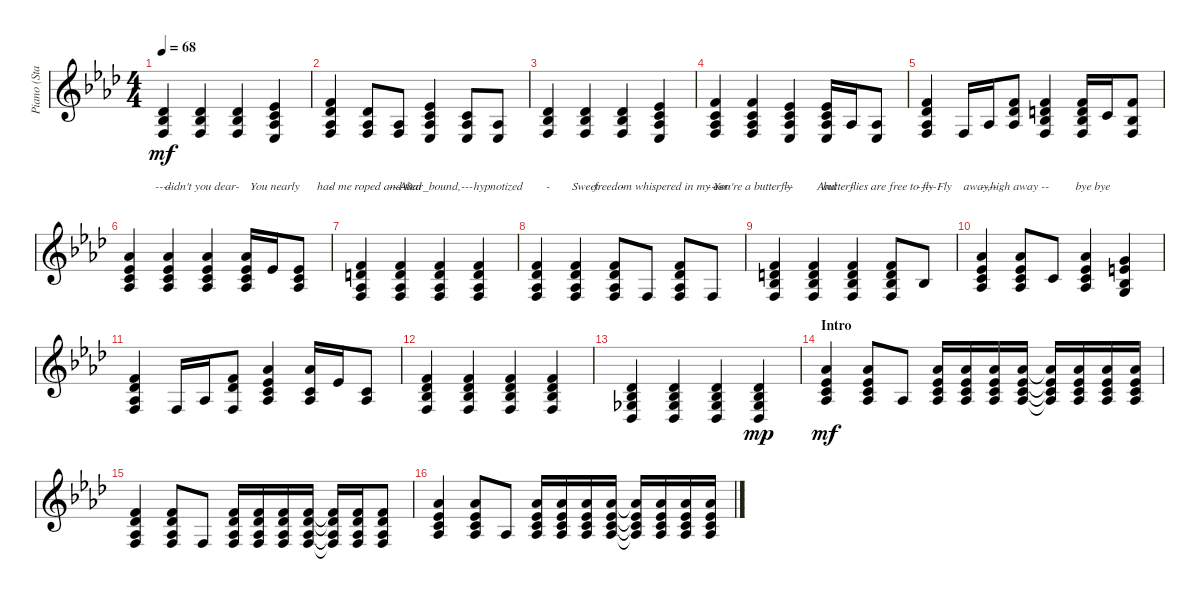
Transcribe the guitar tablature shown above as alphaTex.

\track ("Piano (Staff 1)" "Piano (Sta") {instrument acousticgrandpiano}
\staff {score}
\tuning (E4 B3 G3 D3 A2 E2 B1) {hide}
\ts (4 4)
\tempo 68
\clef g2
\ks ab
(2.2 3.3 3.4).4{lyrics (0 "") lyrics (1 "") lyrics (2 "") lyrics (3 "----") lyrics (4 "") dy mf} (2.2 3.3 3.4).4{lyrics (0 "") lyrics (1 "") lyrics (2 "") lyrics (3 "didn't you dear") lyrics (4 "")} (2.2 3.3 3.4).4{lyrics (0 "") lyrics (1 "") lyrics (2 "") lyrics (3 "-") lyrics (4 "")} (4.2 5.3 6.4 6.5).4{lyrics (0 "") lyrics (1 "") lyrics (2 "") lyrics (3 "You nearly") lyrics (4 "")} |
(1.1 2.2 1.3 3.4).4{lyrics (0 "") lyrics (1 "") lyrics (2 "") lyrics (3 "-") lyrics (4 "")} (2.2 1.3 3.4).8{lyrics (0 "") lyrics (1 "") lyrics (2 "") lyrics (3 " had me roped and tied") lyrics (4 "")} (1.3 3.4).8{lyrics (0 "") lyrics (1 "") lyrics (2 "") lyrics (3 "-----") lyrics (4 "")} (4.2 5.3 6.4 6.5).4{lyrics (0 "") lyrics (1 "") lyrics (2 "") lyrics (3 "Altar_bound,      ") lyrics (4 "")} (1.2 1.3 1.4).8{lyrics (0 "") lyrics (1 "") lyrics (2 "") lyrics (3 "---") lyrics (4 "")} (1.3 1.4).8{lyrics (0 "") lyrics (1 "") lyrics (2 "") lyrics (3 "hypnotized         ") lyrics (4 "")} |
(2.2 3.3 3.4).4{lyrics (0 "") lyrics (1 "") lyrics (2 "") lyrics (3 "-") lyrics (4 "")} (2.2 3.3 3.4).4{lyrics (0 "") lyrics (1 "") lyrics (2 "") lyrics (3 "Sweet") lyrics (4 "")} (2.2 3.3 3.4).4{lyrics (0 "") lyrics (1 "") lyrics (2 "") lyrics (3 "-") lyrics (4 "")} (4.2 5.3 6.4 6.5).4{lyrics (0 "") lyrics (1 "") lyrics (2 "") lyrics (3 " freedom whispered in my ear") lyrics (4 "")} |
(1.1 1.2 1.3 3.4).4{lyrics (0 "") lyrics (1 "") lyrics (2 "") lyrics (3 "----") lyrics (4 "")} (1.1 1.2 1.3 3.4).4{lyrics (0 "") lyrics (1 "") lyrics (2 "") lyrics (3 "You're a butterfly") lyrics (4 "")} (4.2 5.3 6.4 6.5).4{lyrics (0 "") lyrics (1 "") lyrics (2 "") lyrics (3 "--") lyrics (4 "")} (4.2 5.3 6.4 6.5).16{lyrics (0 "") lyrics (1 "") lyrics (2 "") lyrics (3 "And") lyrics (4 "")} 1.3.16{lyrics (0 "") lyrics (1 "") lyrics (2 "") lyrics (3 "-") lyrics (4 "")} (1.3 1.4).8{lyrics (0 "") lyrics (1 "") lyrics (2 "") lyrics (3 " butterflies are free to fly") lyrics (4 "")} |
(1.1 2.2 1.3 3.4).4{lyrics (0 "") lyrics (1 "") lyrics (2 "") lyrics (3 "-----") lyrics (4 "")} 3.4.16{lyrics (0 "") lyrics (1 "") lyrics (2 "") lyrics (3 "Fly    away, ") lyrics (4 "")} 1.3.16{lyrics (0 "") lyrics (1 "") lyrics (2 "") lyrics (3 "----") lyrics (4 "")} (1.1 2.2 1.3).8{lyrics (0 "") lyrics (1 "") lyrics (2 "") lyrics (3 "high away ") lyrics (4 "")} (1.1 3.2 3.3 3.4).4{lyrics (0 "") lyrics (1 "") lyrics (2 "") lyrics (3 "--") lyrics (4 "")} (1.1 3.2 3.3 3.4).16{lyrics (0 "") lyrics (1 "") lyrics (2 "") lyrics (3 "       bye bye") lyrics (4 "")} 1.2.16 (1.1 3.3 3.4).8 |
(4.1 4.2 5.3 6.4).4 (4.1 4.2 5.3 6.4).4 (4.1 4.2 5.3 6.4).4 (4.1 1.2 8.3 6.4).16 4.2.16 (4.2 1.3 10.4).8 |
(1.1 3.2 1.3 3.4).4 (1.1 3.2 1.3 3.4).4 (1.1 3.2 1.3 3.4).4 (1.1 3.2 1.3 3.4).4 |
(1.1 2.2 1.3 3.4).4 (1.1 2.2 1.3 3.4).4 (1.1 2.2 1.3 3.4).8 3.4.8 (1.1 2.2 1.3 3.4).8 3.4.8 |
(1.1 3.2 3.3 3.4).4 (1.1 3.2 3.3 3.4).4 (1.1 3.2 3.3 3.4).4 (1.1 3.2 3.3 3.4).8 3.3.8 |
(4.1 4.2 5.3 6.4).4 (4.1 4.2 5.3 6.4).8 1.2.8 (4.1 4.2 5.3 6.4).4 (3.1 5.2 3.3 5.4).4 |
(1.1 2.2 1.3 3.4).4 3.4.16 1.3.16 (1.1 2.2 3.4).8 (4.1 4.2 5.3 6.4).4 (4.1 1.2 1.3).16 4.2.16 (1.2 1.3).8 |
(1.1 2.2 3.3 3.4).4 (1.1 2.2 3.3 3.4).4 (1.1 2.2 3.3 3.4).4 (1.1 2.2 3.3 3.4).4 |
(2.2 3.3 4.4 4.5).4 (2.2 3.3 4.4 4.5).4 (2.2 3.3 4.4 4.5).4 (2.2 3.3 4.4 4.5).4{dy mp} |
\section ("" "Intro")
(4.1 4.2 5.3 6.4).4{dy mf} (4.1 4.2 5.3 6.4).8 1.3.8 (4.1 4.2 5.3 6.4).16 (4.1 4.2 5.3 6.4).16 (4.1 4.2 5.3 6.4).16 (4.1 4.2 5.3 6.4).16 (4.1{t} 4.2{t} 5.3{t} 6.4{t}).16 (4.1 4.2 5.3 6.4).16 (4.1 4.2 5.3 6.4).16 (4.1 4.2 5.3 6.4).16 |
(1.1 2.2 1.3 3.4).4 (1.1 2.2 1.3 3.4).8 3.4.8 (1.1 2.2 1.3 3.4).16 (1.1 2.2 1.3 3.4).16 (1.1 2.2 1.3 3.4).16 (1.1 2.2 1.3 3.4).16 (1.1{t} 2.2{t} 1.3{t} 3.4{t}).16 (1.1 2.2 1.3 3.4).16 (1.1 2.2 1.3 3.4).8 |
(4.1 4.2 5.3 6.4).4 (4.1 4.2 5.3 6.4).8 1.3.8 (4.1 4.2 5.3 6.4).16 (4.1 4.2 5.3 6.4).16 (4.1 4.2 5.3 6.4).16 (4.1 4.2 5.3 6.4).16 (4.1{t} 4.2{t} 5.3{t} 6.4{t}).16 (4.1 4.2 5.3 6.4).16 (4.1 4.2 5.3 6.4).16 (4.1 4.2 5.3 6.4).16
